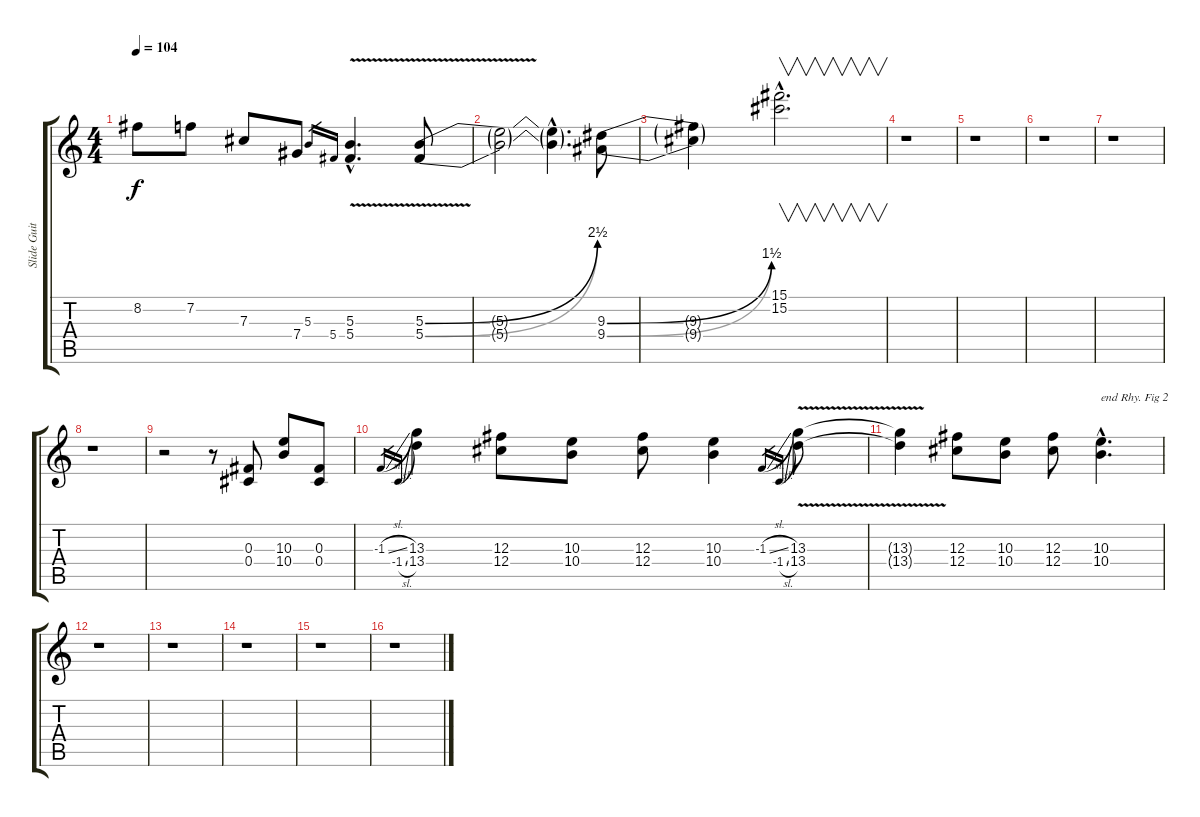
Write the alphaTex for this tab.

\track ("Slide Guitar" "Slide Guit") {instrument overdrivenguitar}
\staff {score tabs}
\tuning (Eb4 Bb3 Gb3 Db3 Ab2 Eb2) {hide}
\ts (4 4)
\tempo 104
\clef g2
\ks c
8.2{t}.8{dy f} 7.2.8 7.3.8 7.4.8 5.3.16{gr} 5.4.16{gr} (5.3{v hac} 5.4{v hac}).4{d} (5.3{be (bend 0 0 60 10) v} 5.4{be (bend 0 0 60 10) v}).8 |
(5.3{t} 5.4{t}).2 (5.3{hac t} 5.4{hac t}).4{d} (9.3{be (bend 0 0 60 6)} 9.4{be (bend 0 0 60 6)}).8 |
(9.3{t} 9.4{t}).4 (15.1{hac} 15.2{hac}).2{v d} |
r.1 |
r.1 |
r.1 |
r.1 |
r.1 |
r.2 r.8 (0.3 0.4).8 (10.3 10.4).8 (0.3 0.4).8 |
-1.3{sl}.16{gr} -1.4{sl}.16{gr} (13.3 13.4).4 (12.3 12.4).8 (10.3 10.4).8 (12.3 12.4).8 (10.3 10.4).4 -1.3{sl}.16{gr} -1.4{sl}.16{gr} (13.3{v} 13.4{v}).8 |
(13.3{t} 13.4{t}).4 (12.3 12.4).8 (10.3 10.4).8 (12.3 12.4).8 (10.3{hac} 10.4{hac}).4{d txt "end Rhy. Fig 2"} |
r.1 |
r.1 |
r.1 |
r.1 |
r.1
